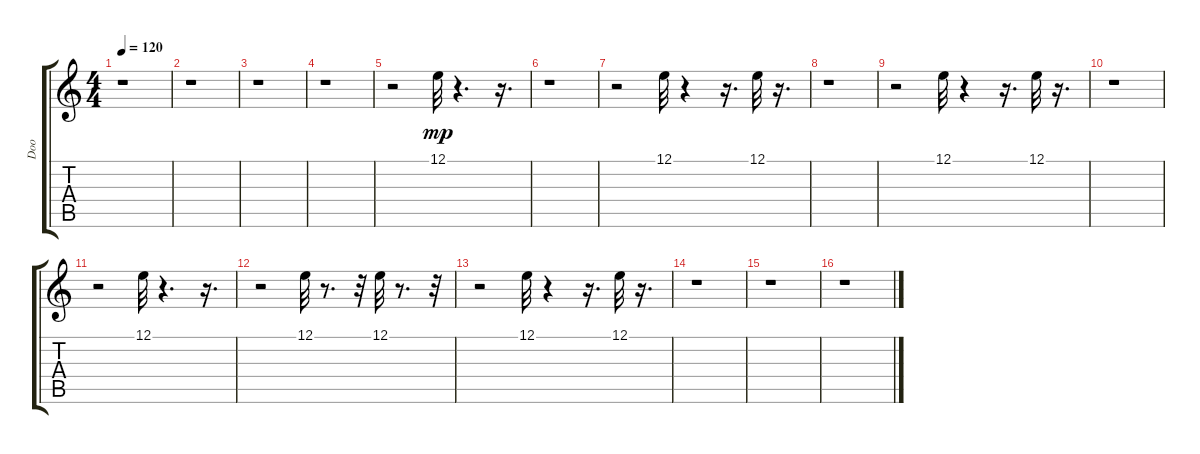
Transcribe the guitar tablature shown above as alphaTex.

\track ("Doo                 " "Doo       ") {instrument acousticgrandpiano}
\staff {score tabs}
\tuning (E4 B3 G3 D3 A2 E2) {hide}
\ts (4 4)
\tempo 120
\clef g2
\ks c
r.1{dy mp} |
r.1 |
r.1 |
r.1 |
r.2 12.1.32 r.4{d} r.16{d} |
r.1 |
r.2 12.1.32 r.4 r.16{d} 12.1.32 r.16{d} |
r.1 |
r.2 12.1.32 r.4 r.16{d} 12.1.32 r.16{d} |
r.1 |
r.2 12.1.32 r.4{d} r.16{d} |
r.2 12.1.32 r.8{d} r.32 12.1.32 r.8{d} r.32 |
r.2 12.1.32 r.4 r.16{d} 12.1.32 r.16{d} |
r.1 |
r.1 |
r.1
